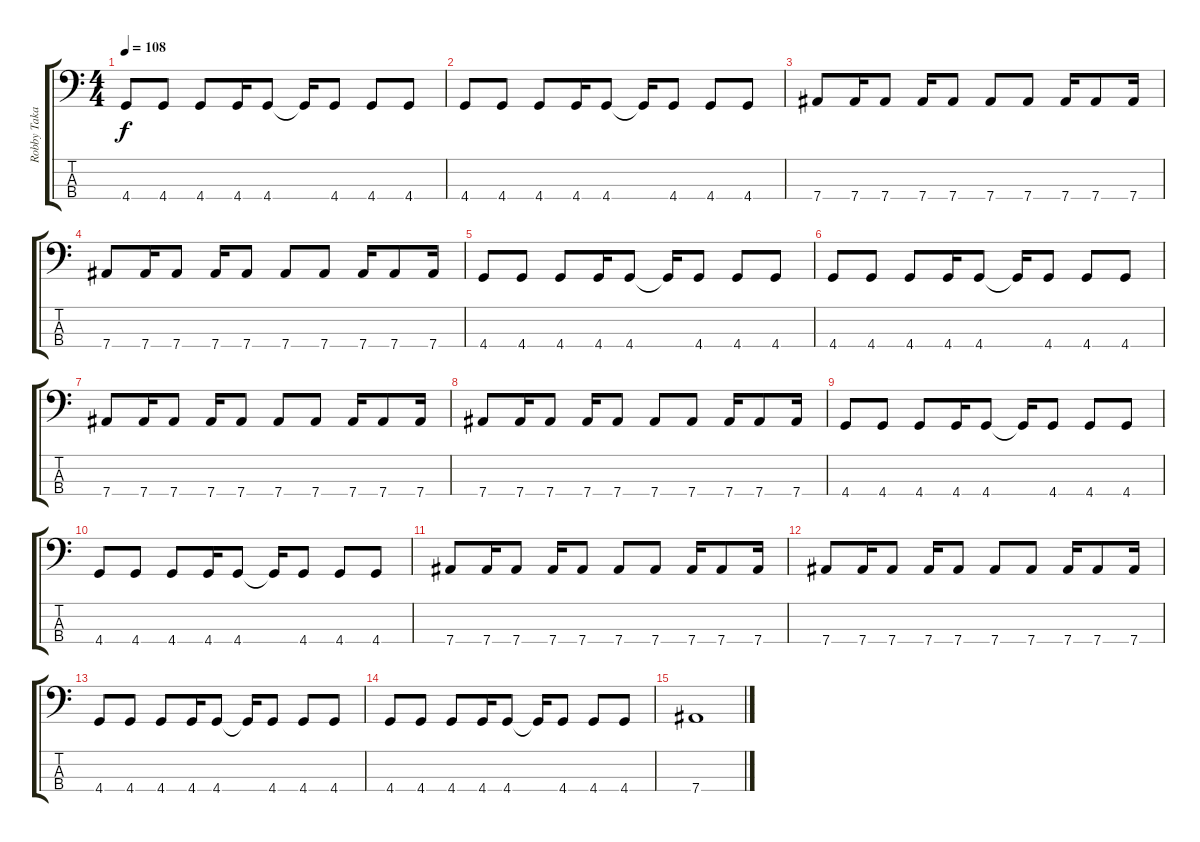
\track ("Robby Takac (Bass)" "Robby Taka") {instrument electricbasspick}
\staff {score tabs}
\tuning (Gb2 Db2 Ab1 Eb1) {hide}
\ts (4 4)
\tempo 108
\clef f4
\ks c
4.4.8{dy f} 4.4.8 4.4.8 4.4.16 4.4.8 4.4{t}.16 4.4.8 4.4.8 4.4.8 |
4.4.8 4.4.8 4.4.8 4.4.16 4.4.8 4.4{t}.16 4.4.8 4.4.8 4.4.8 |
7.4.8 7.4.16 7.4.8 7.4.16 7.4.8 7.4.8 7.4.8 7.4.16 7.4.8 7.4.16 |
7.4.8 7.4.16 7.4.8 7.4.16 7.4.8 7.4.8 7.4.8 7.4.16 7.4.8 7.4.16 |
4.4.8 4.4.8 4.4.8 4.4.16 4.4.8 4.4{t}.16 4.4.8 4.4.8 4.4.8 |
4.4.8 4.4.8 4.4.8 4.4.16 4.4.8 4.4{t}.16 4.4.8 4.4.8 4.4.8 |
7.4.8 7.4.16 7.4.8 7.4.16 7.4.8 7.4.8 7.4.8 7.4.16 7.4.8 7.4.16 |
7.4.8 7.4.16 7.4.8 7.4.16 7.4.8 7.4.8 7.4.8 7.4.16 7.4.8 7.4.16 |
4.4.8 4.4.8 4.4.8 4.4.16 4.4.8 4.4{t}.16 4.4.8 4.4.8 4.4.8 |
4.4.8 4.4.8 4.4.8 4.4.16 4.4.8 4.4{t}.16 4.4.8 4.4.8 4.4.8 |
7.4.8 7.4.16 7.4.8 7.4.16 7.4.8 7.4.8 7.4.8 7.4.16 7.4.8 7.4.16 |
7.4.8 7.4.16 7.4.8 7.4.16 7.4.8 7.4.8 7.4.8 7.4.16 7.4.8 7.4.16 |
4.4.8 4.4.8 4.4.8 4.4.16 4.4.8 4.4{t}.16 4.4.8 4.4.8 4.4.8 |
4.4.8 4.4.8 4.4.8 4.4.16 4.4.8 4.4{t}.16 4.4.8 4.4.8 4.4.8 |
7.4.1
